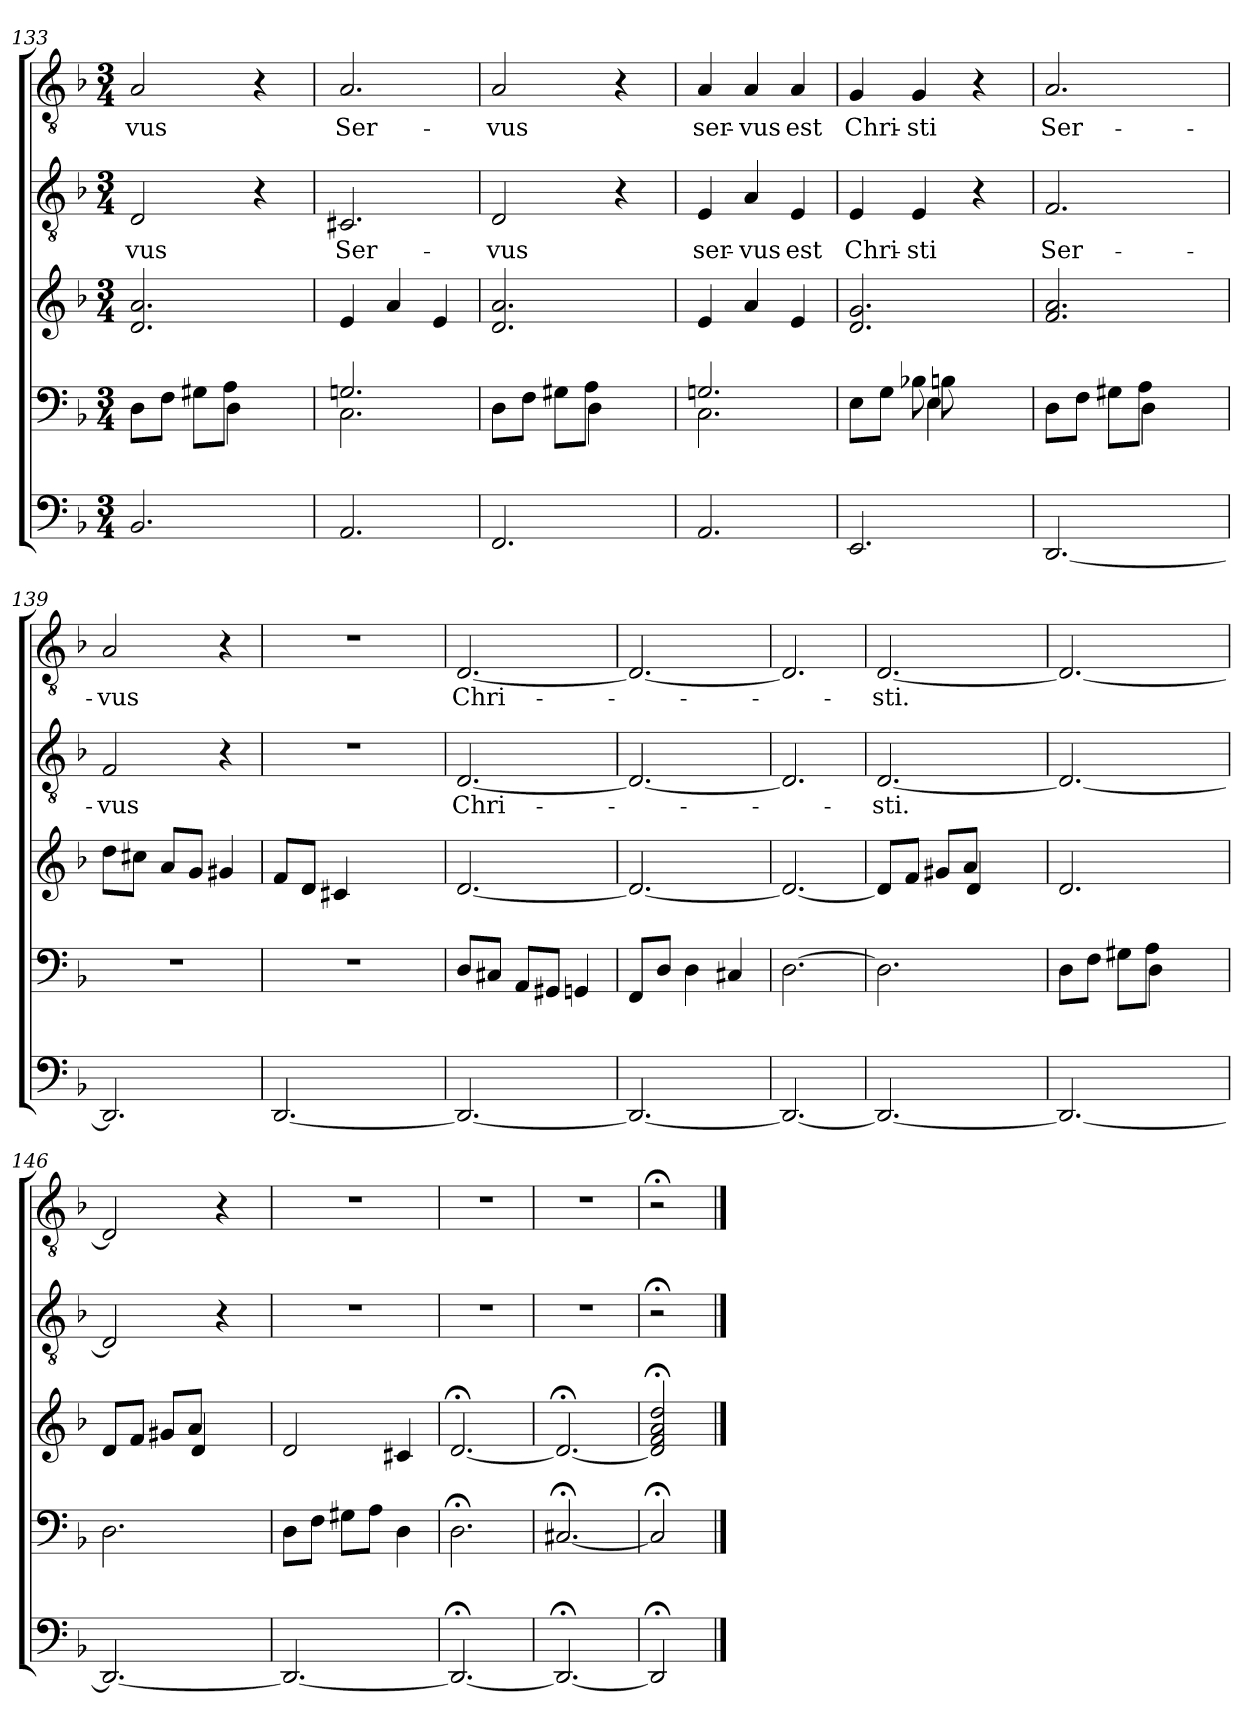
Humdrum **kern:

**kern	**kern	**kern	**kern	**text	**kern	**text
*part4	*part3	*part3	*part2	*part2	*part1	*part1
*staff5	*staff4	*staff3	*staff2	*staff2	*staff1	*staff1
*clefF4	*clefF4	*clefG2	*clefGv2	*	*clefGv2	*
*k[b-]	*k[b-]	*k[b-]	*k[b-]	*	*k[b-]	*
*F:	*F:	*F:	*F:	*	*F:	*
*M3/4	*M3/4	*M3/4	*M3/4	*	*M3/4	*
=133	=133	=133	=133	=133	=133	=133
*	*^	*	*	*	*	*
!	!	!	!	!	!LO:LY:b	!	!LO:LY:b
2.BB-/	8D\L	4.ryy	2.d/ 2.a/	2D/	-vus	2A/	-vus
.	8F\J	.	.	.	.	.	.
.	8G#X\L	.	.	.	.	.	.
.	8A\J	4D\	.	.	.	.	.
.	8ryy	.	.	4r	.	4r	.
.	8ryy	8ryy	.	.	.	.	.
=134	=134	=134	=134	=134	=134	=134	=134
!	!	!	!	!	!LO:LY:b	!	!LO:LY:b
2.AA/	2.Gn/	2.C\	4e/	2.C#X/	Ser-	2.A/	Ser-
.	.	.	4a/	.	.	.	.
.	.	.	4e/	.	.	.	.
=135	=135	=135	=135	=135	=135	=135	=135
!	!	!	!	!	!LO:LY:b	!	!LO:LY:b
2.FF/	8D\L	4.ryy	2.d/ 2.a/	2D/	-vus	2A/	-vus
.	8F\J	.	.	.	.	.	.
.	8G#X\L	.	.	.	.	.	.
.	8A\J	4D\	.	.	.	.	.
.	8ryy	.	.	4r	.	4r	.
.	8ryy	8ryy	.	.	.	.	.
=136	=136	=136	=136	=136	=136	=136	=136
!	!	!	!	!	!LO:LY:b	!	!LO:LY:b
2.AA/	2.Gn/	2.C\	4e/	4E/	ser-	4A/	ser-
!	!	!	!	!	!LO:LY:b	!	!LO:LY:b
.	.	.	4a/	4A/	-vus	4A/	-vus
!	!	!	!	!	!LO:LY:b	!	!LO:LY:b
.	.	.	4e/	4E/	est	4A/	est
=137	=137	=137	=137	=137	=137	=137	=137
*	*	*^	*	*	*	*	*
!	!	!	!	!	!	!LO:LY:b	!	!LO:LY:b
2.EE/	8E\L	4ryy	4ryy	2.d/ 2.g/	4E/	Chri-	4G/	Chri-
.	8G\J	.	.	.	.	.	.	.
!	!	!	!	!	!	!LO:LY:b	!	!LO:LY:b
.	8B-X\	8Bn\	4E\	.	4E/	-sti	4G/	-sti
.	4ryy	4ryy	.	.	.	.	.	.
.	.	.	4ryy	.	4r	.	4r	.
.	8ryy	8ryy	.	.	.	.	.	.
*	*	*v	*v	*	*	*	*	*
=138	=138	=138	=138	=138	=138	=138	=138
!	!	!	!	!	!LO:LY:b	!	!LO:LY:b
[<2.DD/	8D\L	4.ryy	2.f/ 2.a/	2.F/	Ser-	2.A/	Ser-
.	8F\J	.	.	.	.	.	.
.	8G#X\L	.	.	.	.	.	.
.	8A\J	4D\	.	.	.	.	.
.	8ryy	.	.	.	.	.	.
.	8ryy	8ryy	.	.	.	.	.
=139	=139	=139	=139	=139	=139	=139	=139
!	!LO:N:vis=1	!	!	!	!LO:LY:b	!	!LO:LY:b
*	*v	*v	*	*	*	*	*
2.DD/]	2.r	8dd\L	2F/	-vus	2A/	-vus
.	.	8cc#X\J	.	.	.	.
.	.	8a/L	.	.	.	.
.	.	8g/J	.	.	.	.
.	.	4g#X/	4r	.	4r	.
!!LO:LB:g=z
=140	=140	=140	=140	=140	=140	=140
!	!LO:N:vis=1	!	!LO:N:vis=1	!	!LO:N:vis=1	!
*	*	*^	*	*	*	*
[<2.DD/	2.r	8f/L	8ryy	2.r	.	2.r	.
.	.	8d/J	4d/	.	.	.	.
.	.	4c#X/	.	.	.	.	.
.	.	.	4ryy	.	.	.	.
.	.	4ryy	.	.	.	.	.
.	.	.	8ryy	.	.	.	.
=141	=141	=141	=141	=141	=141	=141	=141
!	!	!	!	!	!LO:LY:b	!	!LO:LY:b
*	*	*v	*v	*	*	*	*
2.DD/_	8D/L	[<2.d/	[<2.D/	Chri-	[<2.D/	Chri-
.	8C#X/J	.	.	.	.	.
.	8AA/L	.	.	.	.	.
.	8GG#X/J	.	.	.	.	.
.	4GGn/	.	.	.	.	.
=142	=142	=142	=142	=142	=142	=142
2.DD/_	8FF/L	2.d/_	2.D/_	.	2.D/_	.
.	8D/J	.	.	.	.	.
.	4D\	.	.	.	.	.
.	4C#X/	.	.	.	.	.
=143	=143	=143	=143	=143	=143	=143
2.DD/_	[>2.D\	2.d/_	2.D/]	.	2.D/]	.
=144	=144	=144	=144	=144	=144	=144
*	*	*^	*	*	*	*
!	!	!	!	!	!LO:LY:b	!	!LO:LY:b
2.DD/_	2.D\]	8d/L]	4.ryy	[<2.D/	-sti.	[<2.D/	-sti.
.	.	8f/J	.	.	.	.	.
.	.	8g#X/L	.	.	.	.	.
.	.	8a/J	4d/	.	.	.	.
.	.	8ryy	.	.	.	.	.
.	.	8ryy	8ryy	.	.	.	.
*	*	*v	*v	*	*	*	*
=145	=145	=145	=145	=145	=145	=145
*	*^	*	*	*	*	*
2.DD/_	8D\L	4.ryy	2.d/	2.D/_	.	2.D/_	.
.	8F\J	.	.	.	.	.	.
.	8G#X\L	.	.	.	.	.	.
.	8A\J	4D\	.	.	.	.	.
.	8ryy	.	.	.	.	.	.
.	8ryy	8ryy	.	.	.	.	.
*	*v	*v	*	*	*	*	*
=146	=146	=146	=146	=146	=146	=146
*	*	*^	*	*	*	*
2.DD/_	2.D\	8d/L	4.ryy	2D/]	.	2D/]	.
.	.	8f/J	.	.	.	.	.
.	.	8g#X/L	.	.	.	.	.
.	.	8a/J	4d/	.	.	.	.
.	.	8ryy	.	4r	.	4r	.
.	.	8ryy	8ryy	.	.	.	.
=147	=147	=147	=147	=147	=147	=147	=147
!	!	!	!	!LO:N:vis=1	!	!LO:N:vis=1	!
*	*	*v	*v	*	*	*	*
2.DD/_	8D\L	2d/	2.r	.	2.r	.
.	8F\J	.	.	.	.	.
.	8G#X\L	.	.	.	.	.
.	8A\J	.	.	.	.	.
.	4D\	4c#X/	.	.	.	.
=148	=148	=148	=148	=148	=148	=148
!	!	!	!LO:N:vis=1	!	!LO:N:vis=1	!
2.DD;/_	2.D;<\	[<2.d;/	2.r	.	2.r	.
=149	=149	=149	=149	=149	=149	=149
!	!	!	!LO:N:vis=1	!	!LO:N:vis=1	!
2.DD;/_	[<2.C#X;/	2.d;/_	2.r	.	2.r	.
=150	=150	=150	=150	=150	=150	=150
2DD;/]	2C#;/]	2d/]; 2f/; 2a/; 2dd/;	2r;<	.	2r;<	.
==	==	==	==	==	==	==
*-	*-	*-	*-	*-	*-	*-
